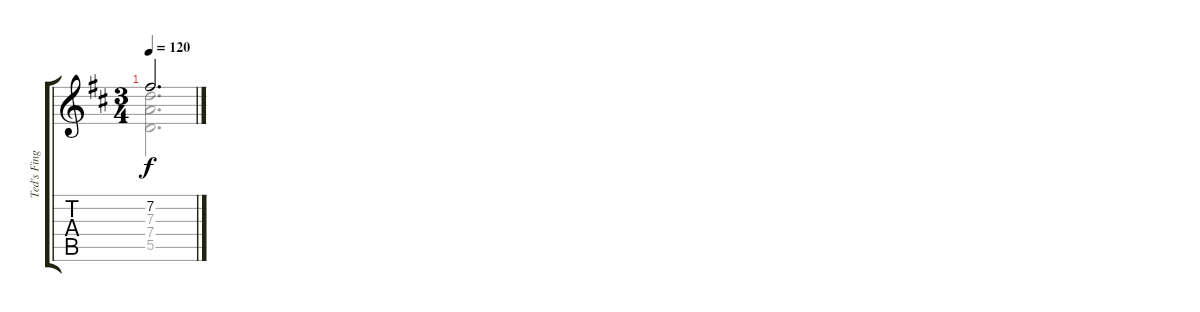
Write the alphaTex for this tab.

\track ("Ted's Fingering" "Ted's Fing") {instrument electricguitarjazz}
\staff {score tabs}
\tuning (E4 B3 G3 D3 A2 E2) {hide}
\voice
\ts (3 4)
\tempo 120
\clef g2
\ks d
7.2.2{d dy f}
\voice
\clef g2
\ottava regular
\simile none
\ks d
(7.3 7.4 5.5).2{d dy f}
